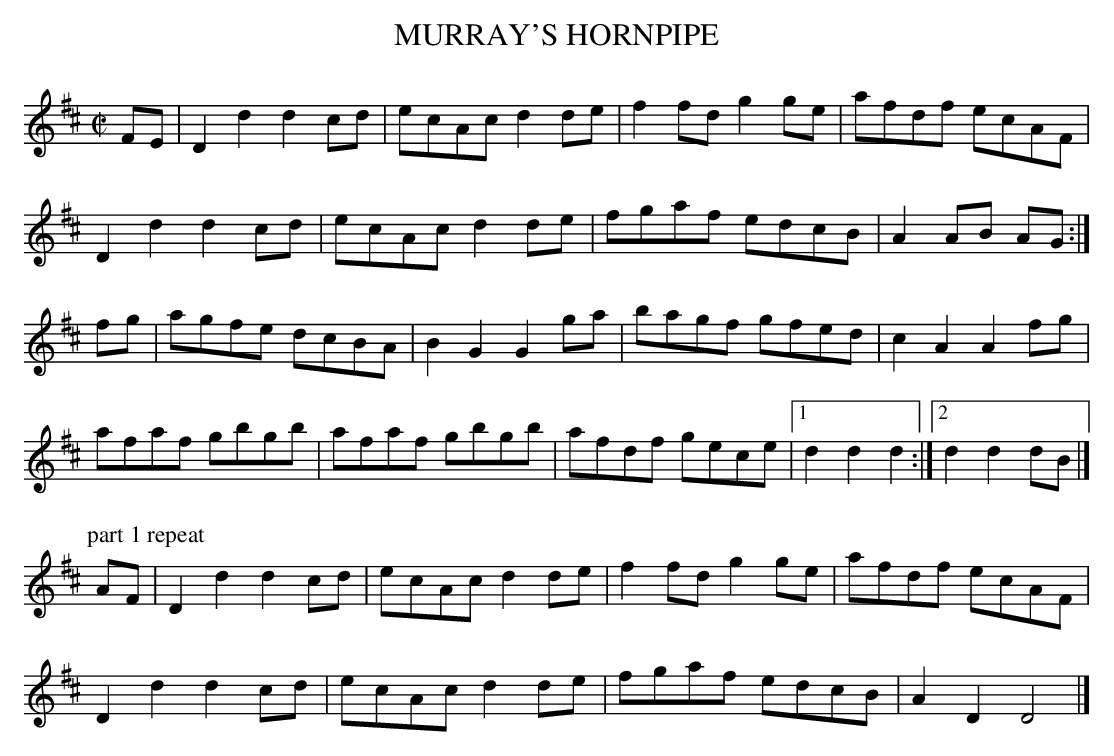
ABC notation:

X:1
T:MURRAY'S HORNPIPE
M:C|
L:1/8
K:D
FE|D2d2 d2cd|ecAc d2de|f2fd g2ge|afdf ecAF|
D2d2 d2cd|ecAc d2de|fgaf edcB|A2AB AG :|
fg|agfe dcBA|B2G2 G2ga|bagf gfed|c2A2 A2fg|
afaf gbgb|afaf gbgb|afdf gece|1 d2d2 d2:|\
[2 d2d2 dB |]
P:part 1 repeat
AF|D2d2 d2cd|ecAc d2de|f2fd g2ge|afdf ecAF|
D2d2 d2cd|ecAc d2de|fgaf edcB|A2D2 D4|]
